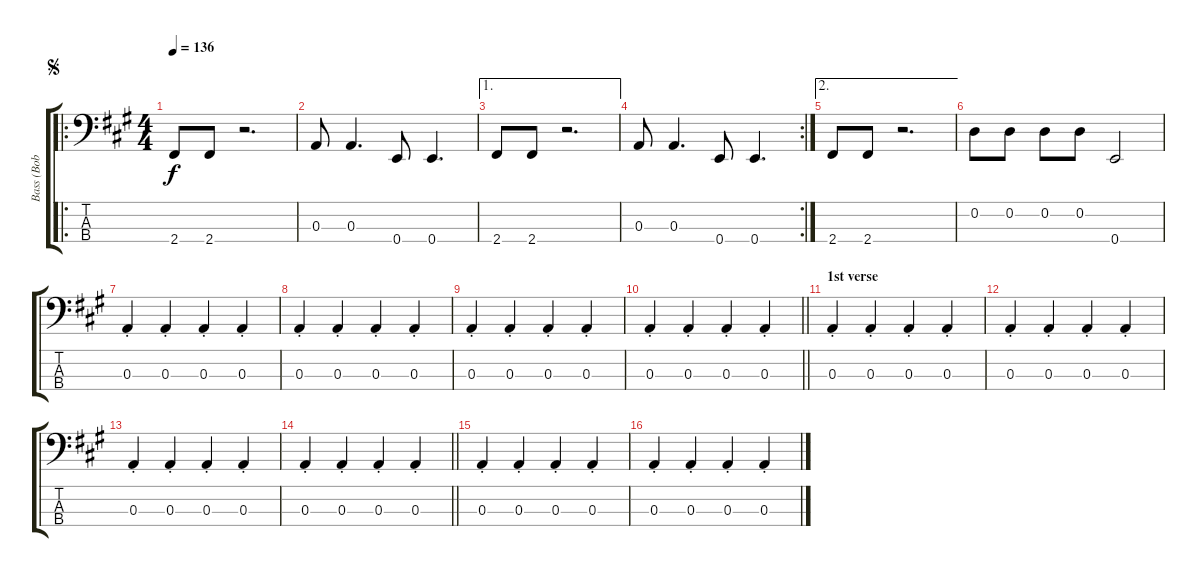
\track ("Bass (Bob Daisley)" "Bass (Bob ") {instrument electricbassfinger}
\staff {score tabs}
\tuning (G2 D2 A1 E1) {hide}
\ro
\ts (4 4)
\jump segno
\tempo 136
\clef f4
\ks a
2.4.8{dy f} 2.4.8 r.2{d} |
0.3.8 0.3.4{d} 0.4.8 0.4.4{d} |
\ae 1
2.4.8 2.4.8 r.2{d} |
\rc 2
0.3.8 0.3.4{d} 0.4.8 0.4.4{d} |
\ae 2
2.4.8 2.4.8 r.2{d} |
0.2.8 0.2.8 0.2.8 0.2.8 0.4.2 |
0.3{st}.4 0.3{st}.4 0.3{st}.4 0.3{st}.4 |
0.3{st}.4 0.3{st}.4 0.3{st}.4 0.3{st}.4 |
0.3{st}.4 0.3{st}.4 0.3{st}.4 0.3{st}.4 |
\barLineRight lightlight
0.3{st}.4 0.3{st}.4 0.3{st}.4 0.3{st}.4 |
\section ("" "1st verse")
0.3{st}.4 0.3{st}.4 0.3{st}.4 0.3{st}.4 |
0.3{st}.4 0.3{st}.4 0.3{st}.4 0.3{st}.4 |
0.3{st}.4 0.3{st}.4 0.3{st}.4 0.3{st}.4 |
\barLineRight lightlight
0.3{st}.4 0.3{st}.4 0.3{st}.4 0.3{st}.4 |
0.3{st}.4 0.3{st}.4 0.3{st}.4 0.3{st}.4 |
0.3{st}.4 0.3{st}.4 0.3{st}.4 0.3{st}.4
